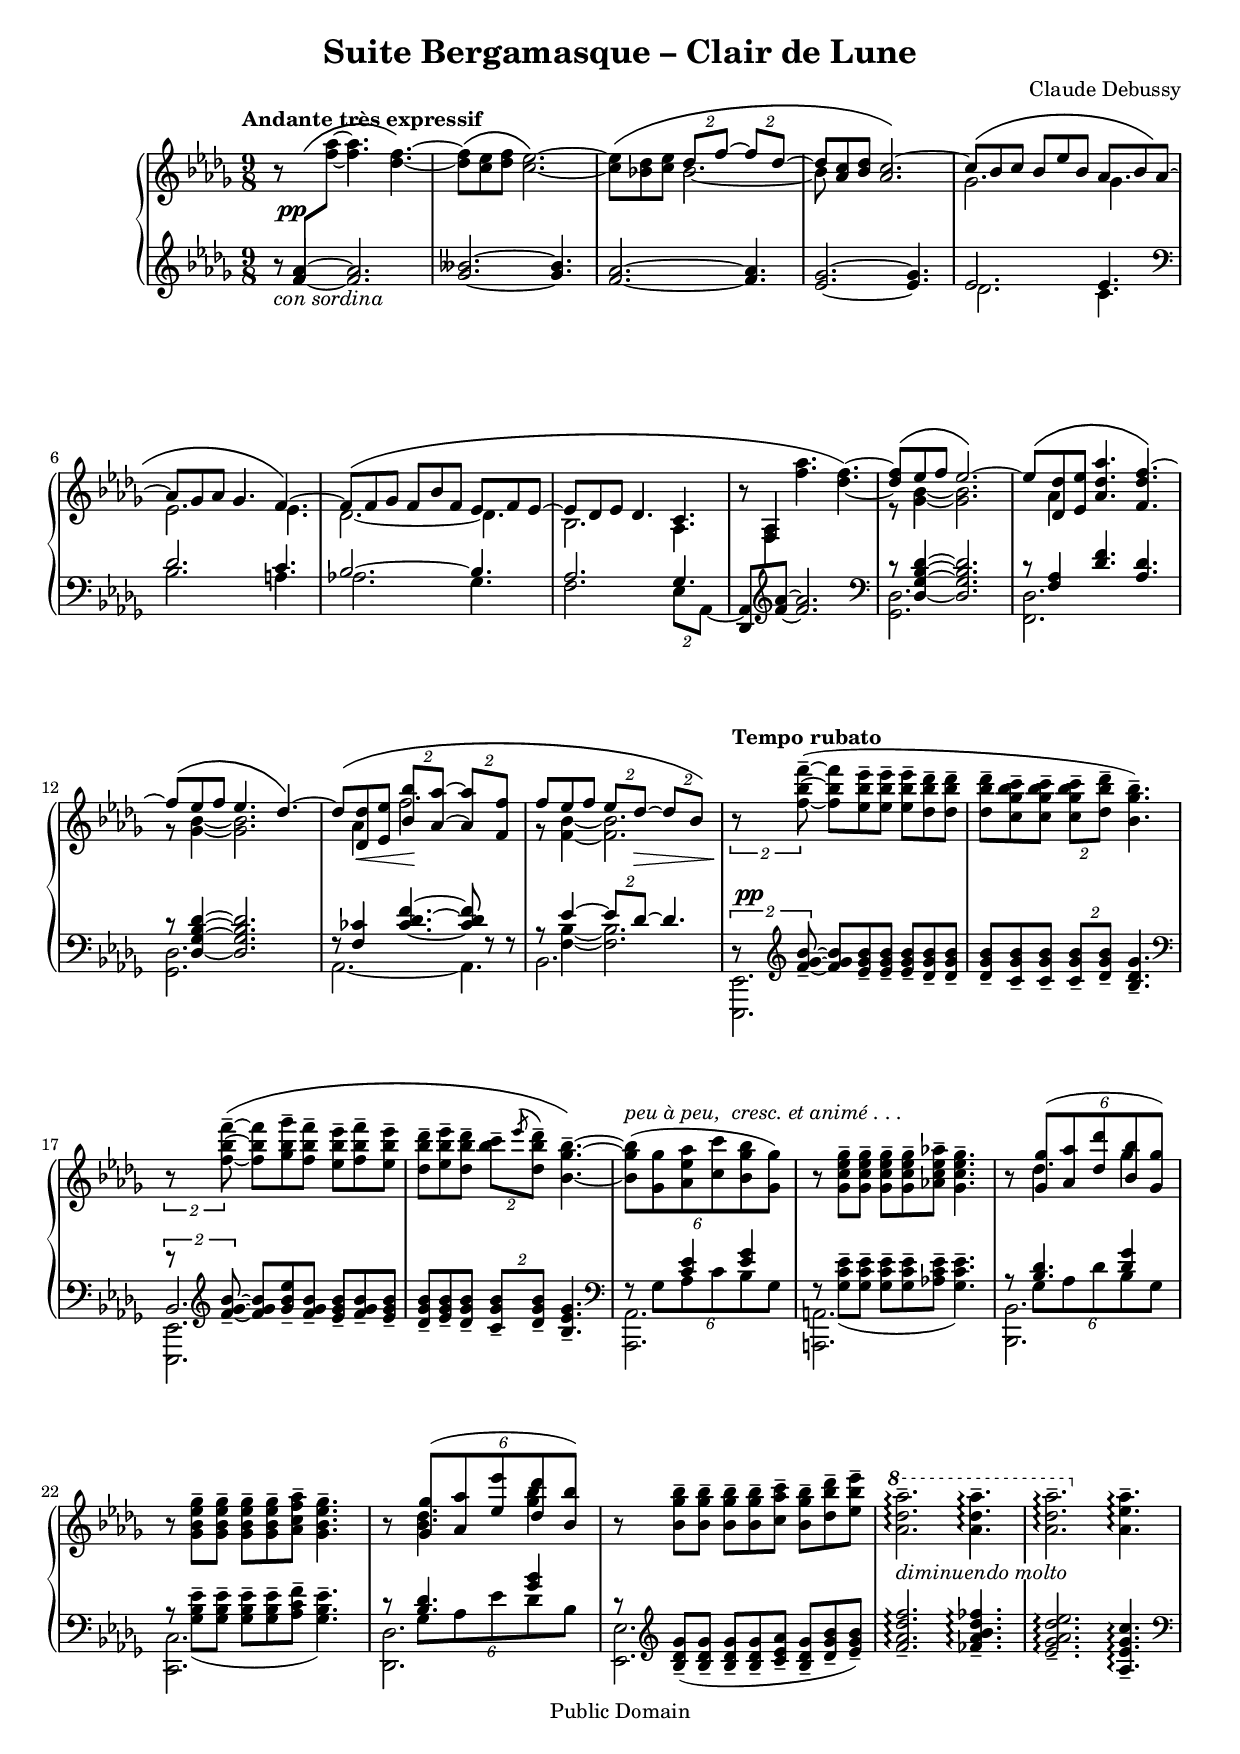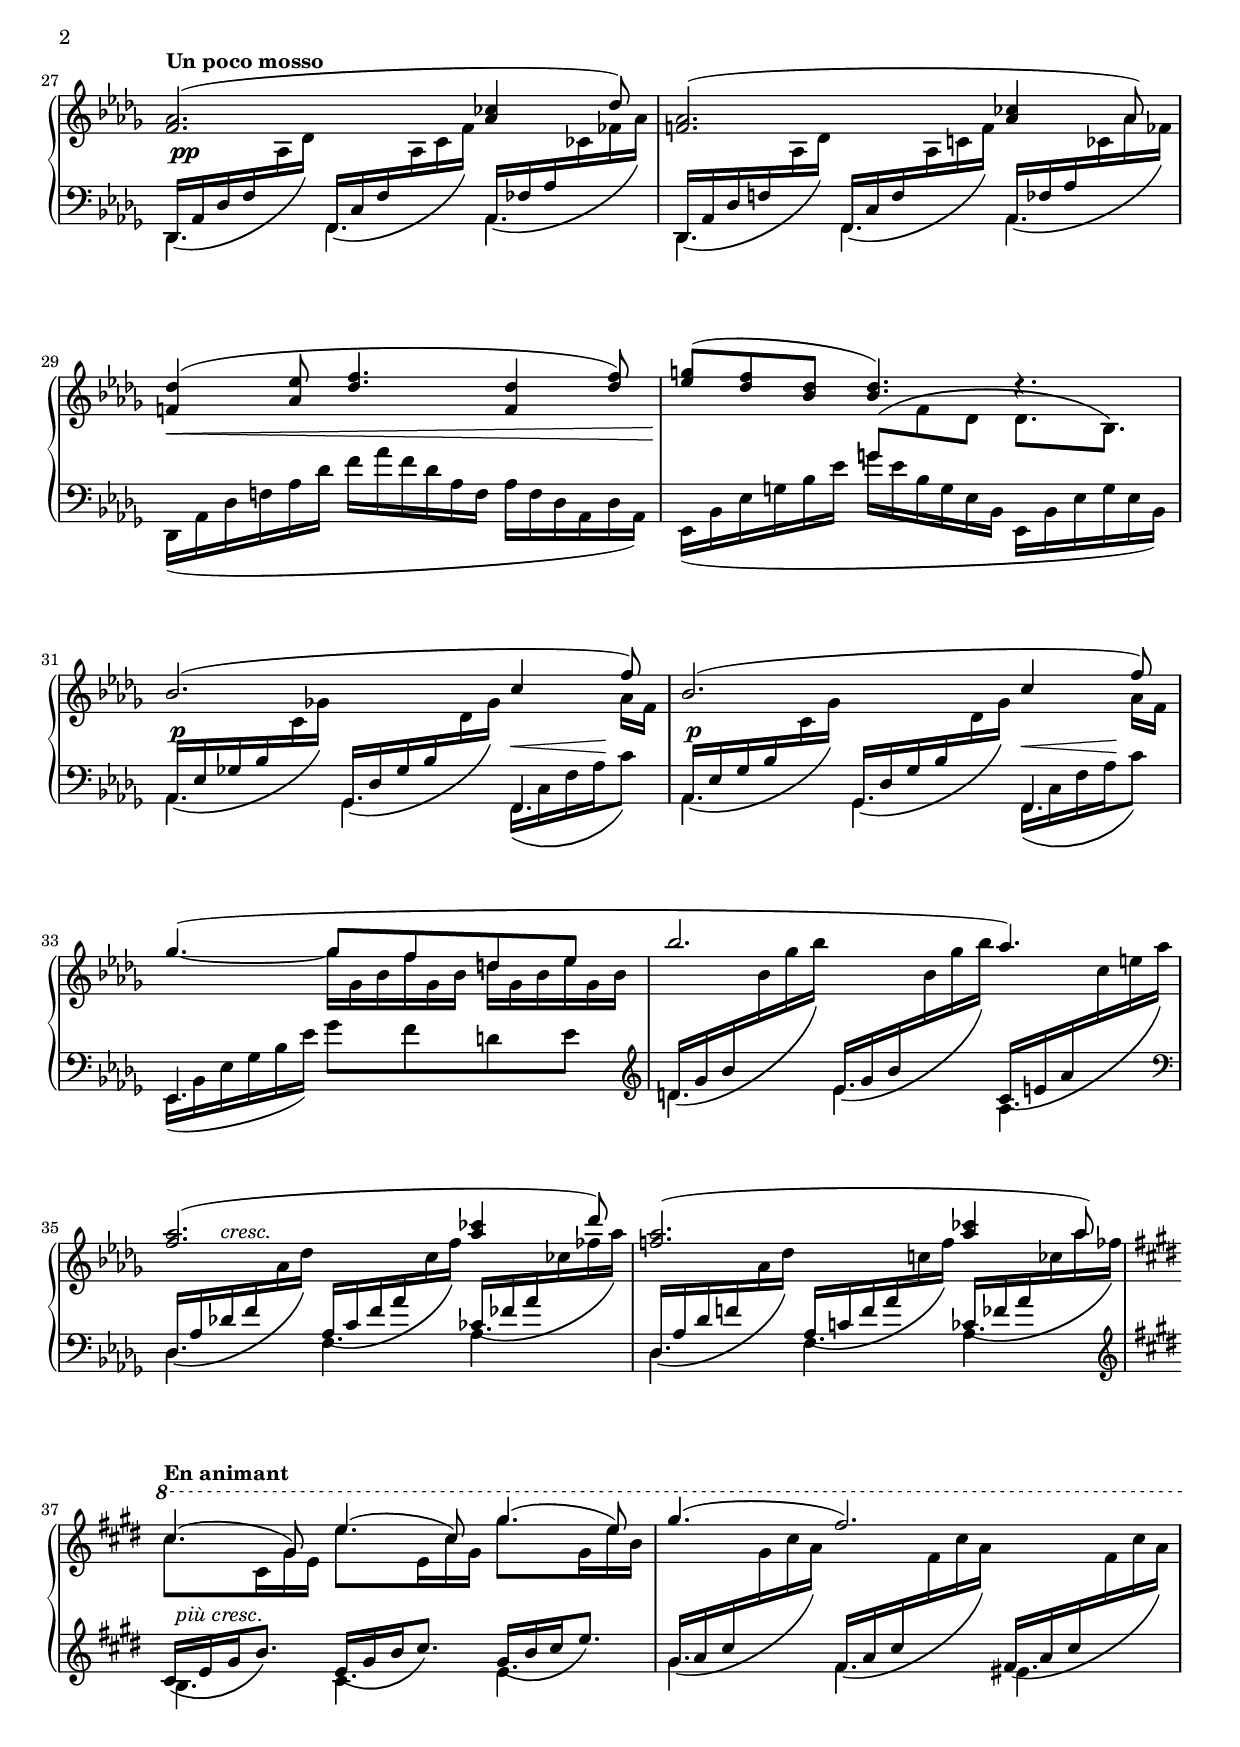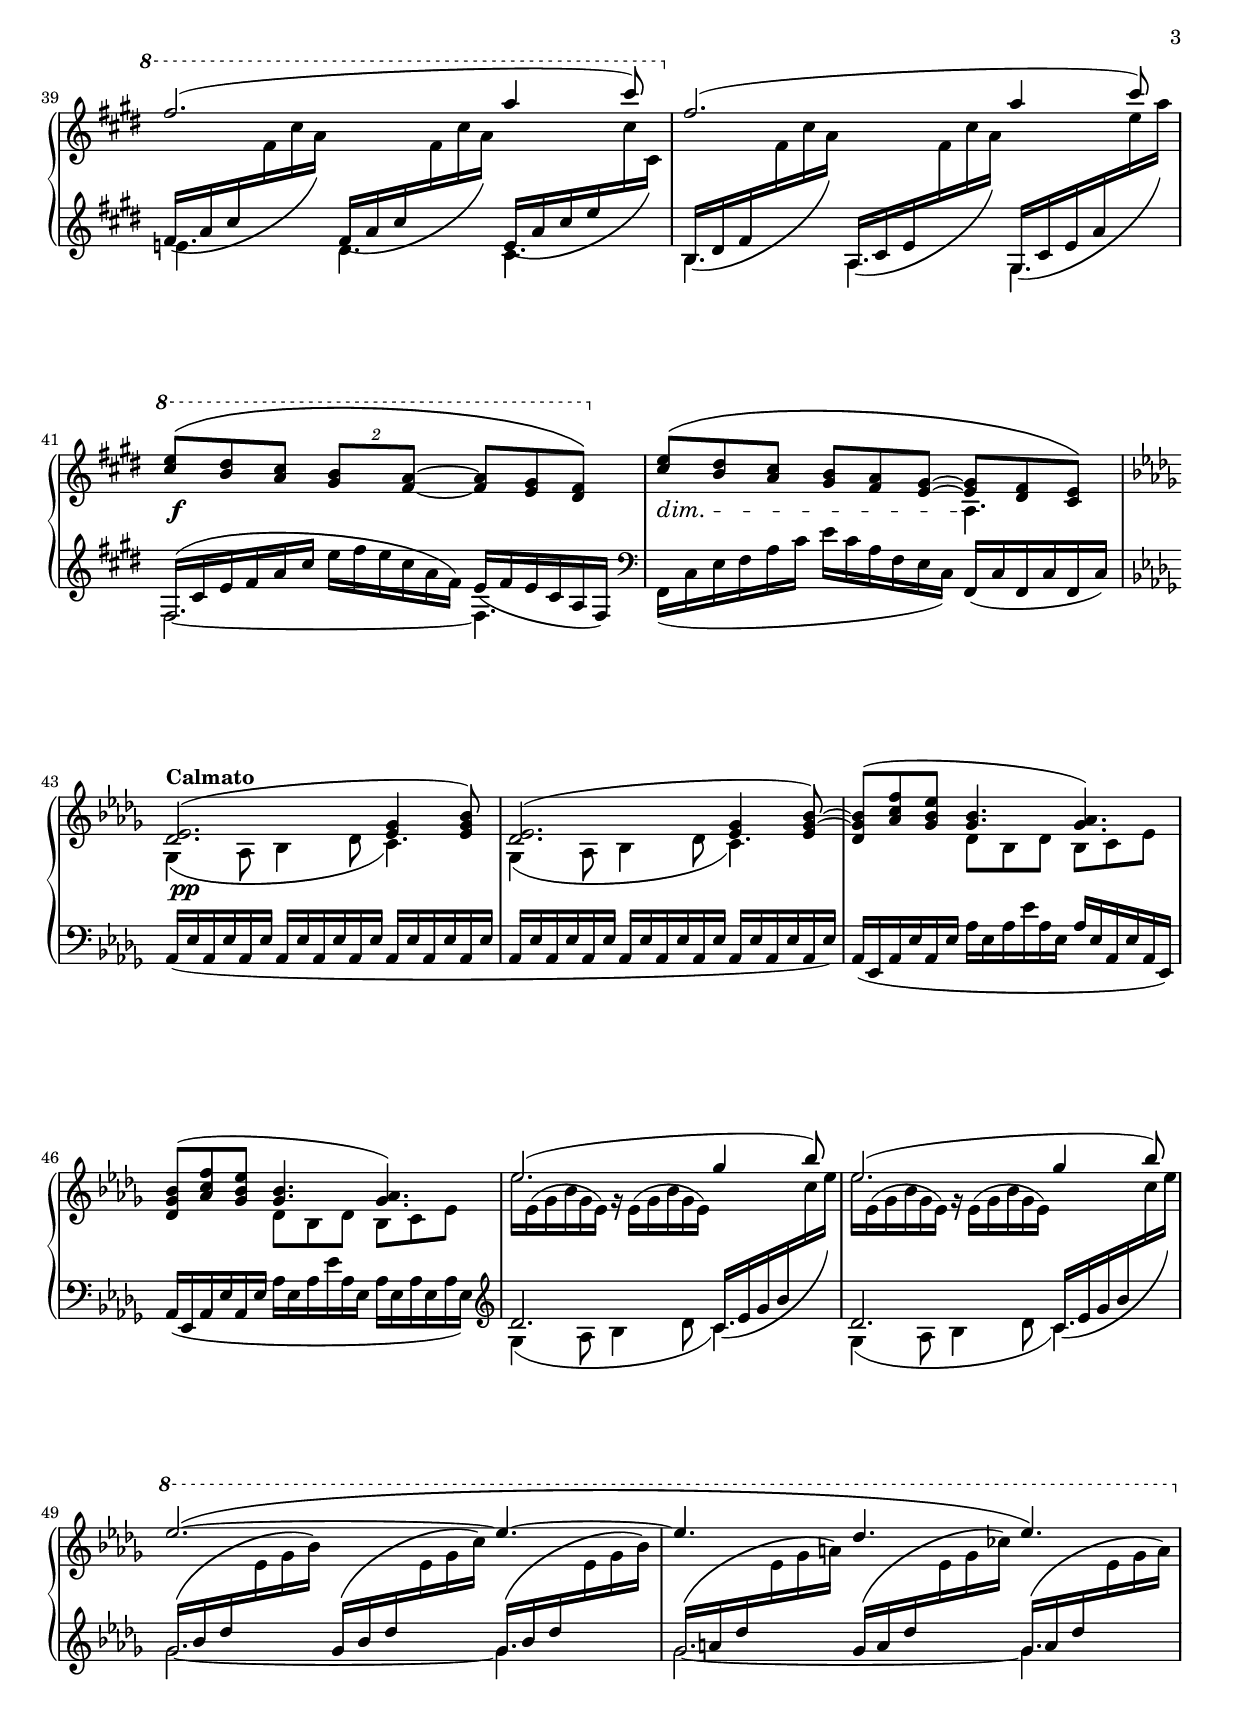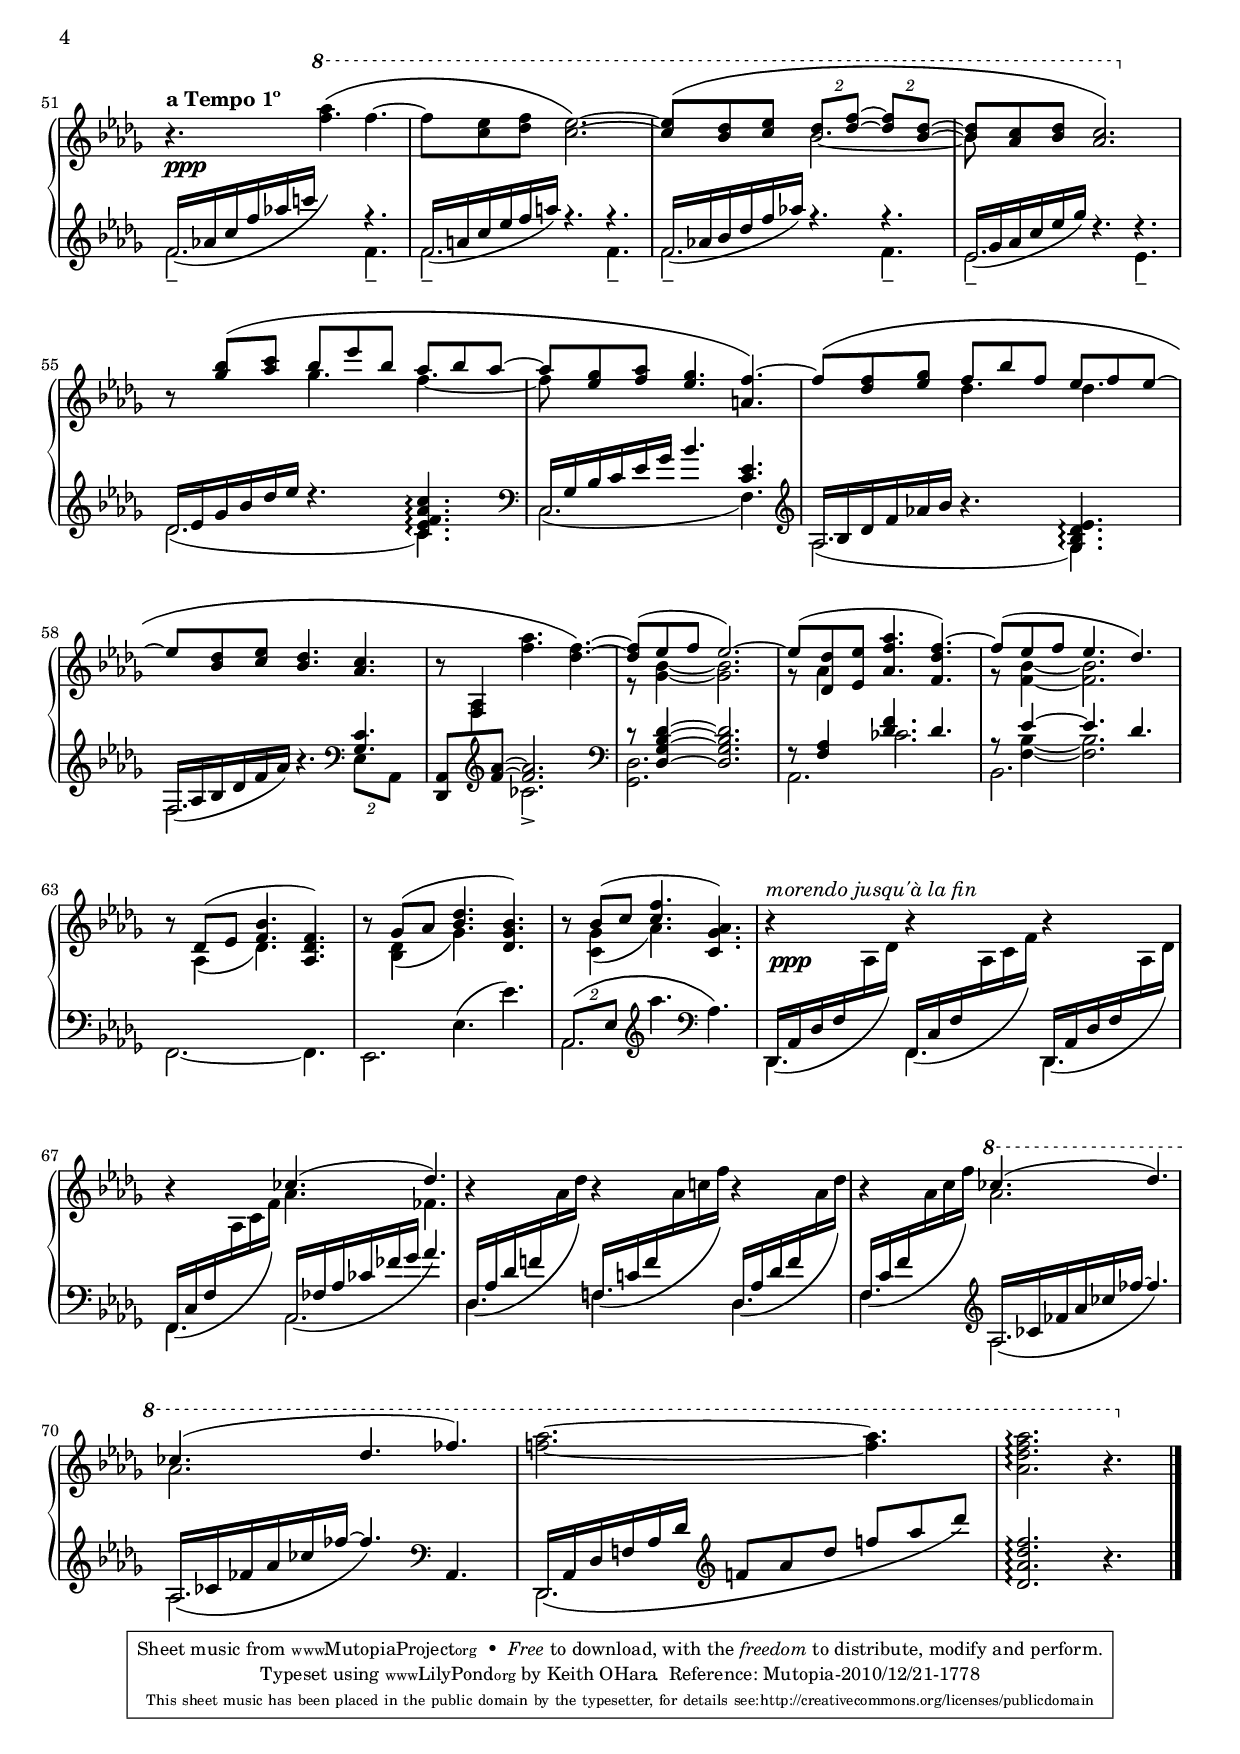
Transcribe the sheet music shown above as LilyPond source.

\version "2.12.3"

\header {
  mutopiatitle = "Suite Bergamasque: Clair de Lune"
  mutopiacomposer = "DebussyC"
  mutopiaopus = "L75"
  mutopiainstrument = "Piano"
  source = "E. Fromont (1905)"
  % Plate E. 1404 F.  IMSLP #02907
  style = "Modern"
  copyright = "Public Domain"
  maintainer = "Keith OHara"
  title = "Suite Bergamasque – Clair de Lune"
  composer = "Claude Debussy"
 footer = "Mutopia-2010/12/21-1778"
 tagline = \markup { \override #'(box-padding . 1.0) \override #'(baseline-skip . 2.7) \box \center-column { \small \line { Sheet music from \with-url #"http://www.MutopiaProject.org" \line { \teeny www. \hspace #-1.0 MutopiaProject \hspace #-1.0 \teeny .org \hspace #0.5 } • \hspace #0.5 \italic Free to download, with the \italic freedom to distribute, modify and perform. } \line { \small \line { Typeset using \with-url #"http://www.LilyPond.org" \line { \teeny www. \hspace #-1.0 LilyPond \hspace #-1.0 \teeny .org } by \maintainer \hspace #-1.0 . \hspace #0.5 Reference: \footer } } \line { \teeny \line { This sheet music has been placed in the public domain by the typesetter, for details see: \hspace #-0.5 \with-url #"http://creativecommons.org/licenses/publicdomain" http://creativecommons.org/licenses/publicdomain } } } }
}

\paper {
  %{
  #(set-paper-size "letter")
  annotate-spacing = ##t
  ragged-bottom = ##t
  bottom-margin =12
  %}
  #(layout-set-staff-size 18)
  between-system-padding = 1
  ragged-last-bottom = ##f
}
% Definitios to override page-breaking 
myExplicitBreak = {
  \break
}
myExplicitPageBreak = {
  \pageBreak
}

\include "english.ly"

% restrain the slope of the beams
oflat = {
  \once\override Beam #'damping = #3
}
% Change staff
cu = { \change Staff = "upper" }
cl = { \change Staff = "lower" }
% Suspend collision resolution so notes line up
lu = {\once \override NoteColumn #'ignore-collision = ##t }
% simpler sustain commands
sd =  s8\sustainOn 
su =  s8\sustainOff
sv =  s8\sustainOff\sustainOn

\parallelMusic #'(rhUpRed rhDownGreen lhUpBlue lhDownGrey)
{
  \tempo"Andante très expressif"
  \slurUp \phrasingSlurUp 
  r8\pp \cl <f af>\( \cu <f' af> ~ <f af> 4. <df f>4.\) ~ |
  \stemDown \tieDown s8*9 |
  \dynamicUp \stemUp r8 \lu <f af>4 ~ <f af>2. |
  \dynamicUp \stemDown s8*9_\markup\italic"con sordina" |

  <df f>8\( <c ef> <df f> <c ef>2.\) ~ |
  s8*9 |
  <gf bff>2.~<gf bff>4. |
  s8*9 |

  <c ef>8\( <bf df> <c ef> \stemUp\tieUp\times 3/2 {df f~} \times 3/2 {f df~} |
  s4.  bf'2._~ |
  <f af>2.~<f af>4. |
  s8*9 |

  <df>8 <af c> <bf df> <af c>2.\) ~ |
  bf8 s1 |
  <ef gf>2.~<ef gf>4. |
  s8*9 |

  c8\( bf c bf ef bf af bf af ~ |
  gf2. gf4. |
  ef2. ef4. |
  df2. c4. |

  af8 gf af gf4. f4.\) ~ |
  ef2. ef4. |
  \clef bass df2. c4. |
  \clef bass bf2. a4. |

  f8\( f gf f bf f ef f ef ~ |
  df2.~df4. |
  bf2.^~bf4. |
  af2. gf4. |

  ef8 df ef df4. c4. |
  bf2. af4.|
  af2. gf4. |
  f2. \times 3/2 {ef8 af,~} |

  \barNumberCheck#9

  r8 <f, af>4 \stemNeutral\tieNeutral <f'' af>4. <df f>\) ~ |
  s8*9 |
  s8*9 \clef treble |
  \stemNeutral \once\override Beam #'positions = #'(3 . 3.5)
  <df, af'>8 \cu <f' af> \cl \clef treble <f' af>~<f af>2. |

  \stemUp\tieUp <df f>8\( ef f ef2.\) ~ |
  r8 <gf' bf>4~<gf bf>2. |
  \clef bass r8 <df gf bf df>4 ~ <df gf bf df>2. |
  \clef bass \stemDown <gf,, df'>2. s4. |

  ef8\( <df df,> <ef ef,> <af df, af>4. <f df f,>\) ~|
  s8 af4 s2. |
  r8 <f af>4 <df' f>4. <af df> |
  <f df'>2. s4. |

  f8\( ef f ef4. df\) ~ |
  r8 <gf bf>4~<gf bf>2. |
  r8 <df, gf bf df>4 ~ <df gf bf df>2. |
  <gf df'>2. s4. |

  df8\( <df df,>\< <ef ef,> \times 3/2 {<bf' bf,>\! <af af,>~} \times 3/2 {<af af,> <f f,>} |
  s8 af4 f'2. |
  r8 <f cf'>4 <cf' df f>4.~<cf df f>8 r r |
  \tieDown af2.~af4. |

  f8 ef f \times 3/2 {ef df\>~} \times 3/2 {df[ bf]\)} s8*0\! |
  r8 <f, bf>4~<f bf>2. |
  \tieUp r8 ef4 ~ \times 3/2 {ef8 df8 ~} df4. |
  <<bf2. {s8 <f' bf>4~<f bf>2.}>> |
}
rhUp = \relative c' \rhUpRed 
rhDown = \relative c' \rhDownGreen 
lhUp = \relative c' \lhUpBlue
lhDown= \relative c' \lhDownGrey

\parallelMusic #'(rhUpRed rhDownGreen lhUpBlue lhDownGrey)
{
  \barNumberCheck#15
  \tempo"Tempo rubato" 
  \stemNeutral \tieNeutral
  \times 3/2 {r8  <f bf f'>--(~} <f bf f'> <ef bf' ef>-- <ef bf' ef>-- 
  %{ %} <ef bf' ef>-- <df bf' df>-- <df bf' df>-- |
  s8*9 |
  \tieNeutral
  \times 3/2 {r8\pp \clef treble <f gf bf>--~} <f gf bf> <ef gf bf>-- <ef gf bf>--
  %{ %}  <ef gf bf>-- <df gf bf>-- <df gf bf>-- |
  <ef ef,>2. s4. |

  <df bf' df>8-- <c gf' bf c>-- <c gf' bf c>-- 
  %{ %} \times 3/2 {<c gf' bf c>-- <df bf' df>--} <bf gf' bf>4.--)|
  s8*9 |
  <df gf bf>8-- <c gf' bf>-- <c gf' bf>-- 
  %{ %} \times 3/2 {<c gf' bf>-- <df gf bf>--} <bf df gf>4.--|
  s8*9 |

  \times 3/2 {r8 <f' bf f'>--\(~} <f bf f'> <gf bf gf'>-- <f bf f'>--
  %{ %} <ef bf' ef>-- <f bf f'>-- <ef bf' ef>-- |
  \cl\stemUp bf2. s4. \cu\stemDown |
  \times 3/2 {r8 \clef treble <f' gf bf>--~} <f gf bf> <gf bf ef>-- <f gf bf>--
  %{ %}  <ef gf bf>-- <f gf bf>-- <ef gf bf>-- |
  \clef bass <ef ef,>2. s4. |

  <df bf' df>8-- <ef bf' ef>-- <df bf' df>-- \times3/2{
    <bf' c>-- \acciaccatura{\slurUp ef}<df, bf' df>--
  } <bf gf' bf>4.--\)~|
  s8*9 |
  <df gf bf>8-- <ef gf bf>-- <df gf bf>-- 
  %{ %} \times 3/2 {<c gf' bf>-- <df gf bf>--} <bf ef gf>4.--|
  s8*9 |

  \barNumberCheck#19

  \times 9/6 { <bf gf' bf>8[( <gf gf'> 
  %{ %} <af ef' af> <c c'> <bf gf' bf> <gf gf'>]) } |
  s8*9^\markup\italic"peu à peu,  cresc. et animé . . ." |
  r8*9/6 \stemDown \times 9/6 {gf8[ af c bf gf] } |
  << { \clef bass <af af,>2. s4.}
  %{ %} {s4*9/6 \stemUp <c' ef>4*9/6 <ef gf>4*9/6 } >> |

  r8 <gf c ef gf>-- <gf c ef gf>-- 
  %{ %} <gf c ef gf>-- <gf c ef gf>-- <af c ef af>-- <gf c ef gf>4.-- |
  s8*9 |
  \stemUp r8 \stemNeutral <gf c ef>--_( <gf c ef>-- 
  %{ %} <gf c ef>-- <gf c ef>-- <af c ef>-- <gf c ef>4.--) |
  \stemDown <a,, a,>2. s4. |

  \stemUp 
  r8*9/6 \times 9/6 {<gf gf'>8[( <af af'> <df df'> <bf bf'> <gf gf'>]) } |
  s8*9/6 df''4. s8*9/6 gf4*9/6 |
  \stemUp r8*9/6 \stemDown \times 9/6 {gf8[ af df bf gf] } |
  << { <bf bf,>2. s4.} 
  %{ %} {s8*9/6 \stemUp <bf' df>4. s8*9/6 <df gf>4*9/6 } >> |

  \stemNeutral
  r8 <gf bf ef gf>-- <gf bf ef gf>-- 
  %{ %} <gf bf ef gf>-- <gf bf ef gf>-- <af c f af>-- <gf bf ef gf>4.-- |
  s8*9 |
  \stemUp r8 \stemNeutral <gf bf ef>--_( <gf bf ef>-- 
  %{ %} <gf bf ef>-- <gf bf ef>-- <af c f>-- <gf bf ef>4.--) |
  \stemDown <c, c,>2. s4. |

  \stemUp 
  r8*9/6 \times 9/6 {<gf gf'>8[( <af af'> <ef' ef'> <df df'> <bf bf'>]) } |
  s8*9/6 <bf, df>4.*9/6 <gf' bf>4*9/6 |
  \stemUp r8*9/6 \stemDown \times 9/6 {gf8[ af ef' df bf] } |
  << { <df df,>2. s4.} 
  %{ %} {s8*9/6 \stemUp <bf' df>4.*9/6 <gf' bf>4*9/6 } >> |

  \stemNeutral
  r8 <bf gf' bf>-- <bf gf' bf>-- <bf gf' bf>-- <bf gf' bf>--
  %{ %} <c af' c>-- <bf gf' bf>-- <df bf' df>-- <ef bf' ef>-- |
  s8*9 |
  \stemUp r8 \clef treble <bf df gf>--_( <bf df gf>-- <bf df gf>-- <bf df gf>--
  %{ %} <c ef af>-- <bf df gf>-- <df gf bf>-- <ef gf bf>--) |
  \stemDown <ef, ef,>2. s4. |

  \stemNeutral
  \ottava #1 <af df af'>2.--\arpeggio <af df af'>4.--\arpeggio |
  s8*9_\markup\whiteout\italic"diminuendo molto" |
  <f af df f>2.--\arpeggio <ff af bf df ff>4.--\arpeggio |
  s8*9 |

  <af df af'>2.--\arpeggio \ottava #0 <af, ef' af>4.--\arpeggio |
  s8*9 |
  <ef gf af df ef>2.--\arpeggio <af, ef' gf c>4.--\arpeggio |
  s8*9 |
  \myExplicitPageBreak
}
rhUp = {\rhUp \relative c'' \rhUpRed}
rhDown = {\rhDown \relative c \rhDownGreen}
lhUp = {\lhUp \relative c' \lhUpBlue }
lhDown= {\lhDown \relative c, \lhDownGrey }

\parallelMusic #'(rhUpRed rhDownGreen lhUpBlue lhDownGrey)
{
  \barNumberCheck#27
  \tempo"Un poco mosso" \newSpacingSection
  \stemUp
  <f af>2.( <af cf>4 df8 ) |
  s8*9 \pp|
  \slurDown \phrasingSlurDown \dynamicUp \stemNeutral  
  \clef bass df16\( af' df f\cu af df\)
  %{ %} \cl f,,\( c' f\cu af c f\) \cl af,,\( ff' af\cu cf ff af\) \cl |
  \clef bass \mergeDifferentlyDottedOn 
  df4. f af |

  <f, af>2.( <af cf>4 af8 ) |
  s8*9 |
  df,,,16\( af' df f\cu af df\) 
  %{ %} \cl f,,\( c' f\cu af c f\) \cl af,,\( ff' af\cu cf af' ff\) \cl |
  df,4. f af |

  <f df'>4(\< <af ef'>8 <df f>4. <f, df'>4 <df' f>8) |
  s8*9 |
  df,,16( af' df f af df f af f df af f af f df af df af) |
  s8*9 |

  <ef g>8\!( <df f> <bf df> <bf df>4.) r4. |
  s4. \slurUp\stemNeutral \cl g'8\( \cu\stemDown f df df8. bf\) |
  ef16( bf' ef g bf ef g ef bf g ef bf \stemDown ef, bf' ef g ef bf) |
  s8*9 |

  bf2.(\p c4 f8) |
  \stemDown s2. s4 af'16 f |
  \stemNeutral
  af16\(ef' gf bf\cu c gf'\)\cl gf,,\( df' gf bf\cu df gf\)\cl f,,\(\<c' f af\! c8\) |
  af4. gf \stemUp f \stemDown |

  bf,2.(\p c4 f8) |
  \stemDown s2. s4 af16 f |
  af,16\( ef' gf bf\cu c gf'\)\cl gf,,\( df' gf bf\cu df gf\)\cl f,,\(\< c' f af\! c8\) |
  af4. gf \stemUp f \stemDown |

  \barNumberCheck#33

  gf4.( ~ gf8*3/2[ f d ef] |
  s4. gf'16 gf, bf f' gf, bf d gf, bf ef gf, bf |
  ef,,16( bf' ef gf bf ef)  s2. |
  \stemUp ef4. \stemDown gf''8*3/2[ f d ef] |

  bf'2. af4.) |
  s8*9 |
  \clef treble \stemNeutral d16\( gf bf\cu bf gf' bf\)\cl 
  %{%} ef,,\( gf bf\cu bf gf' bf\)\cl c,,\( e af\cu c e af\)\cl |
  d4. ef af, |

  <f af>2.( <af cf>4 df8) |
  s8 \once\override TextScript #'outside-staff-priority = ##f 
  %{%} s1^\markup\italic"cresc." |
  \clef bass df,,,16\( af' df f\cu af df\)\cl
  %{%} af,\( c f af\cu c f\)\cl  cf,\( ff af\cu cf ff af\)\cl |
  df,4. f af |

  <f, af>2.( <af cf>4 af8) |
  s8*9 |
  df,,,16\( af' df f\cu af df\)\cl
  %{ %} af,\( c f af\cu c f\)\cl  cf,\( ff af\cu cf af' ff\)\cl |
  df,4. f af | 
  % Use flats so the reader can recognize this as d flat minor,
  %  the same as in the previous measure

}
rhUp = {\rhUp \relative c' \rhUpRed}
rhDown = {\rhDown \relative c' \rhDownGreen}
lhUp = {\lhUp \relative c, \lhUpBlue }
lhDown= {\lhDown \relative c, \lhDownGrey }

\parallelMusic #'(rhUpRed rhDownGreen lhUpBlue lhDownGrey)
{
  \barNumberCheck#37
  \tempo"En animant"
  \key cs \minor \mergeDifferentlyDottedOn \ottava #1
  cs4(       gs8)  e'4(      cs8)   gs'4(       e8)  |
  cs8. cs,16 gs' e e'8. e,16 cs' gs gs'8. gs,16 e' b |
  \key cs \minor \clef treble \stemUp
  cs16\( e gs b8.\) e,16\( gs b cs8.\)  gs16\( b cs e8.\)  |
  b4.^\markup\italic"più cresc." cs e |

  gs4.( fs2.) |
  s8*9 |
  \stemNeutral
  gs,16\( a cs\cu gs' cs a\)\cl fs,\( a cs\cu fs cs' a\)\cl fs,\( a cs\cu fs cs' a\)\cl |
  gs4. fs es |

  fs2.( a4 cs8) |
  s8*9 |
  fs,16\( a cs\cu fs cs' a\)\cl fs,\( a cs\cu fs cs' a\)\cl e,\( a cs e\cu cs' cs,\)\cl |
  e4. ds cs |

  \ottava #0
  fs,,2.( a4 cs8) |
  s8*9 |
  b,16\( ds fs\cu fs cs' a\)\cl a,\( cs e \cu fs cs' a\)\cl gs,\( cs e a\cu e' a\)\cl |
  b4. a gs |

  \ottava #1
  <cs e>8\( <b ds> <a cs> \times 3/2{<gs b> <fs a> ~} <fs a> <e gs> <ds fs>\) |
  s8*9 \f \ottava #0 |
  fs,,16^( cs' e fs a cs e fs e cs a fs) e( fs e cs a fs) |
  \mergeDifferentlyHeadedOn \mergeDifferentlyDottedOn fs2. ~ fs4. |

  <cs e>8\( <b ds> <a cs> <gs b> <fs a> <e gs>^~<e gs> <ds fs> <cs e> \) |
  \dimTextDim s2.\>a,,4.\! |
  \clef bass
  fs,16( cs' e fs a cs e cs a fs e cs) fs,( cs' fs, cs' fs, cs') |
  s8*9 |

}
rhUp = {\rhUp \relative c''' \rhUpRed}
rhDown = {\rhDown \relative c''' \rhDownGreen}
lhUp = {\lhUp \relative c' \lhUpBlue }
lhDown= {\lhDown \relative c' \lhDownGrey }

\parallelMusic #'(rhUpRed rhDownGreen lhUpBlue lhDownGrey)
{
  \barNumberCheck#43
  \tempo"Calmato" \key df \major \tieUp
  <df ef>2.( <ef gf>4 <ef gf bf>8) |
	      \slurDown gf4(\pp af8 bf4 df8 c4.) |
  \key df \major 
  af16( ef' af, ef' af, ef' af, ef' af, ef' af, ef' af, ef' af, ef' af, ef' |
  s8*9 |

  <df ef>2.( <ef gf>4 <ef gf bf>8) ~ |
  gf4( af8 bf4 df8 c4.) |
  af,16 ef' af, ef' af, ef' af, ef' af, ef' af, ef' af, ef' af, ef' af, ef') |
  s8*9 |

  <df gf bf>8( <af' c f> <gf bf ef> <gf bf>4. <gf af>) |
  s4. df8 bf df bf c ef |
  af,16( ef af ef' af, ef' af ef af ef' af, ef af ef af, ef' af, ef) |
  s8*9 |

  <df gf bf>8( <af' c f> <gf bf ef> <gf bf>4. <gf af>) |
  s4. df8 bf df bf c ef |
  af16( ef af ef' af, ef' af ef af ef' af, ef af ef af ef af ef) |
  s8*9 |

  \mergeDifferentlyDottedOn\mergeDifferentlyHeadedOn <ef'>2.( gf4 bf8) |
  \slurNeutral\stemDown
  ef'16 ef,( gf bf gf ef) r ef( gf bf gf ef) s4. |
  \clef treble \stemUp df'2. \stemNeutral c16_\( ef gf bf \cu c ef\) \cl |
  gf4_( af8 bf4 df8 c4.) |

  <ef,>2.( gf4 bf8) |
  \slurNeutral\stemDown
  ef'16 ef,( gf bf gf ef) r ef( gf bf gf ef) s4. |
  \stemUp df,2. \stemNeutral c16_\( ef gf bf \cu c ef\) \cl |
  gf4_( af8 bf4 df8 c4.) |

  \ottava #1 <ef>2.^\( ~ ef4. ~ |
  s8*9 |
  \phrasingSlurUp
  gf,16\( bf df\cu ef gf bf\)\cl gf,16\( bf df\cu ef gf c\)\cl gf,16\( bf df\cu ef gf bf\)\cl |
  gf'2.~gf4. |

  <ef>4. df ef\) \ottava #0 |
  s8*9 |
  gf,16\( a df\cu ef gf a\)\cl gf,16\( a df\cu ef gf cf\)\cl gf,16\( a df\cu ef gf a\)\cl |
  gf2.~gf4. |
  \myExplicitPageBreak

}
rhUp = {\rhUp \relative c' \rhUpRed}
rhDown = {\rhDown \relative c' \rhDownGreen}
lhUp = {\lhUp \relative c \lhUpBlue }
lhDown= {\lhDown \relative c' \lhDownGrey }

\parallelMusic #'(rhUpRed rhDownGreen lhUpBlue lhDownGrey)
{
  \barNumberCheck#51
  \tempo"a Tempo 1º" \newSpacingSection 
  \stemNeutral
  r4._\markup\dynamic"ppp" \ottava #1 <f af>4.\( f4. ~ |
  \stemDown \tieDown s8*9 |
  \stemUp 
  f16_\( af c f af c \cu\hideNotes af'4.\) \unHideNotes\cl r4. |
  f2._- f4._- |

  f8 <c ef> <df f> <c ef>2.\) ~ |
  s8*9 |
  f,,16( a c ef f a) r4.  r4.|
  f2._- f4._- |

  \stemUp
  <c ef>8\( <bf df> <c ef> \times 3/2 {<bf df> <df f>~} \times 3/2 {<df f> <bf df>~} |
  s4.  bf'2._~ |
  f,16( af bf df f af) r4.  r4.|
  f2._- f4._- |

  \tieUp <bf df>8 <af c> <bf df> <af c>2.\) |
  bf8 s1 |
  ef,16( gf af c ef gf) r4.  r4.|
  ef2._- ef4._- |

  \barNumberCheck#55

  \ottava #0
  r8 <gf bf>\( <af c> bf ef bf af bf af ~ |
  s4. gf f ~ |
  df,16 ef gf bf df ef r4. <c, ef f af c>4.\arpeggio |
  \slurDown df2.( c4.) |

  af8 <ef gf> <f af> <ef gf>4. <f a,>\) ~ |
  f8 s1 |
  \clef bass
  c,16 gf' bf c ef gf bf4. <c, ef> |
  c,2.( f4.) |

  f8\( <df f> <ef gf> f bf f ef f ef ~ |
  s4. df df |
  \clef treble
  af16 bf df f af bf r4. <gf, bf df ef>4.\arpeggio |
  af2.( gf4.) |

  ef8 <bf df> <c ef> <bf df>4. <af c>4. |
  s8*9 |
  f16( af bf df f af) r4. \clef bass <gf, c>4. |
  f2. \times 3/2{ef8 af,} |

  \barNumberCheck#59

  \ottava #0
  r8 <f, af>4 \stemNeutral <f'' af>4. <df f>\) ~ |
  s8*9 |
  \stemNeutral\tieUp \once\override Beam #'positions = #'(3 . 3.5)
  <df, af'>8[ \cu <f' af> \cl \clef treble <f' af>]~<f af>2. |
  s4. cf'2._> |

  \stemUp <df f>8( ef f ef2.) ~ |
  r8 <gf, bf>4~<gf bf>2. |
  \clef bass \stemUp r8 <df, gf bf df>4 ~ <df gf bf df>2. |
  <gf, df'>2. s4. |

  ef8( <df df,> <ef ef,> <af f af,>4. <f df f,>) ~|
  r8 af4 s2. |
  \slurUp r8 <f af>4 <df' f>4. df |
  << {af2. s4.} {s4. cf'2.} >> |

  f8( ef f ef4. df)  |
  r8 <f bf>4~<f bf>2. |
  r8 ef4~ef4. df4. |
  << {bf,2. s4.} {s8 <f' bf>4~<f bf>2.} >> |

  r8 df,( ef <f bf>4. <f df af>4.) |
  \slurDown s8 af,4( df4.) s |
  s8*9 |
  f,2.~f4. |

  r8 gf( af <bf df>4. <bf gf df>4.) |
  s8 <df bf>4( gf4.) s |
  s8*9 |
  ef2.*1/2 ef'4.^( ef') |

  r8 bf( c <c f>4. <af gf c,>4.) |
  s8 <gf c,>4( af4.) s |
  \times 3/2 {af,8\( ef'8}\clef treble \stemNeutral af''4. \clef bass af,,\) |
  af,,2. s4. |

}
rhUp = {\rhUp \relative c''' \rhUpRed}
rhDown = {\rhDown \relative c'' \rhDownGreen}
lhUp = {\lhUp \relative c' \lhUpBlue }
lhDown= {\lhDown \relative c' \lhDownGrey }

\parallelMusic #'(rhUpRed rhDownGreen lhUpBlue lhDownGrey)
{
  \barNumberCheck#66
  r4\ppp^\markup\italic"morendo jusqu'à la fin" s8 r4 s8 r4 s8 |
  s8*9 |
  \slurDown\phrasingSlurDown\stemNeutral
  df16\( af' df f\cu af df\)\cl f,,\( c' f\cu af c f\)\cl df,,\( af' df f\cu af df\)\cl |
  df4. f df |

  r4 s8 cf4.( df) |
  s4 s8 af4. ff |
  f,,16\( c'f \cu af c f\)\cl\stemUp af,,\(ff' af cf ff gf af4.\) |
  f4. af2. |

  r4 s8 r4 s8 r4 s8 |
  s8*9 |
  \stemNeutral
  df,,16\( af' df f\cu af df\)\cl f,,\( c' f\cu af c f\)\cl df,,\( af' df f\cu af df\)\cl |
  df4. f df |

  r4 s8 \ottava #1 cf'4.( df) |
  s4 s8 af'2. |
  f,,16\( c' f\cu af c f\)\cl\stemUp\clef treble af,,\(cf ff af cf ff~ff4.\) |
  f4. af2. |

  cf4.( df ff) |
  af2. s4. |
  af,,16\( cf ff af cf ff~ff4.\) \clef bass af,,,4. |
  af2. s4. |

  s8*9 |
  \tieNeutral <f' af>2. ~ <f af>4. |
  df,16\( af' df f! af df \clef treble f8 af df f af df\) |
  df,,2. s4. |
  s8*9 |
  <af, df f af>2.\arpeggio r4. |
  <df,, af'df f>2.\arpeggio r4. |
  s8*9 |

}
rhUp = {\rhUp \relative c'' \rhUpRed}
rhDown = {\rhDown \relative c'' \rhDownGreen}
lhUp = {\lhUp \relative c, \lhUpBlue }
lhDown= {\lhDown \relative c, \lhDownGrey }

\score { 
  \new PianoStaff
  <<
    \override Score.SpacingSpanner #'shortest-duration-space = #1.7
    % The 'piano' accidental style has extraNaturals false by default
    %\set PianoStaff.extraNatural = ##f
    #(set-accidental-style 'piano 'Score)
    \set PianoStaff.printKeyCancellation = ##f
    \override PianoStaff.DynamicLineSpanner #'staff-padding = #2
    \override PianoStaff.DynamicText #'self-alignment-X = #LEFT
    \new Staff = "upper" << 
      \key df \major
      \time 9/8
      \override PianoStaff.PhrasingSlur #'height-limit = #5 
      \new Voice = "red" {
	%{colorize } \override NoteHead #'color = #red %}
	\rhUp
      }
      \new Voice = "green" {
	%{colorize } \override NoteHead #'color = #green %}
	\rhDown
      }
      \new Voice = "dynamics" {
      }
    >>
    \new Staff = "lower" << 
      \key df \major
      \time 9/8
      \new Voice = "blue" {
	%{colorize } \override NoteHead #'color = #blue %}
	\lhUp
      }
      \new Voice = "grey" {
	%{colorize } \override NoteHead #'color = #grey %}
	\lhDown
	\bar "|."
      }
      \new Voice = "pedal" {
	\set Staff.pedalSustainStyle = #'bracket
      }
    >>
  >>
  \layout {
    \context {
      \Score
      %\consists "Span_arpeggio_engraver"
    }
  }
  \midi {
    %% Remove the dynamics from the midi output
    \context {
      \Voice
      \remove "Dynamic_performer"
    }
  }
}


